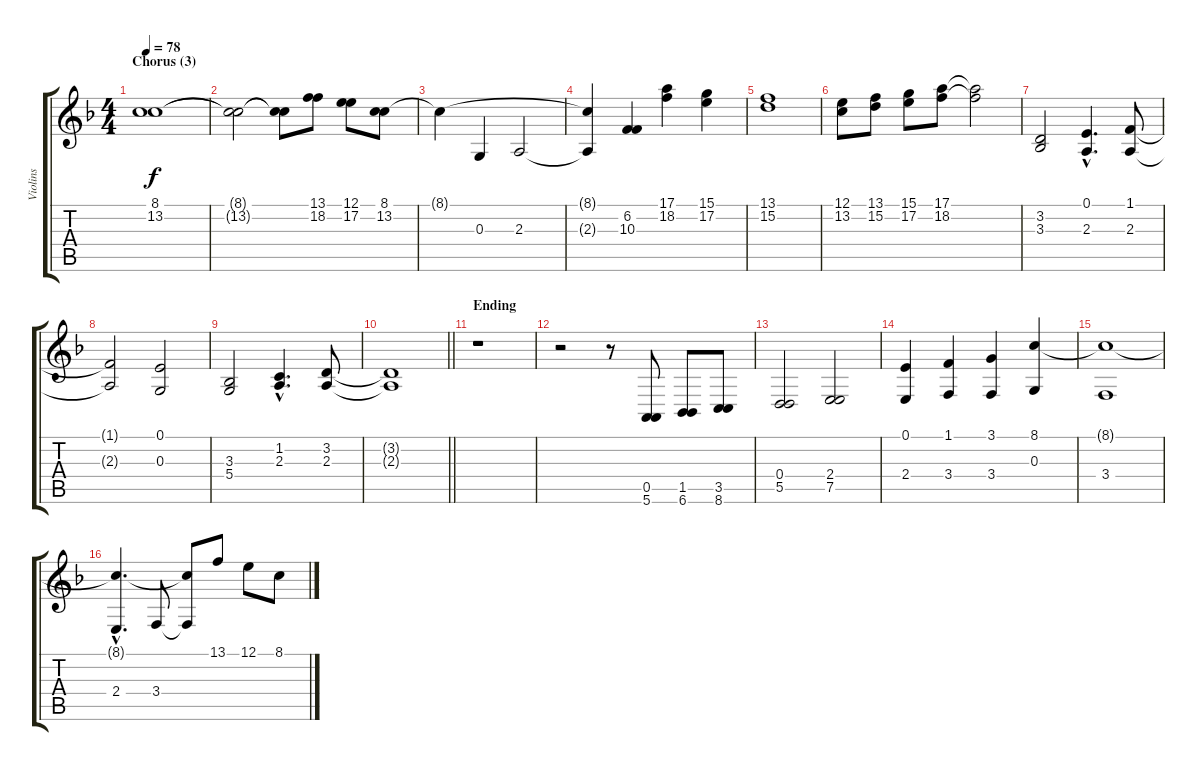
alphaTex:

\track ("Violins" "Violins") {instrument violin}
\staff {score tabs}
\tuning (E4 B3 G3 D3 A2 E2) {hide}
\ts (4 4)
\section ("" "Chorus (3)")
\tempo 78
\clef g2
\ks f
(8.1 13.2).1{dy f} |
(8.1{t} 13.2{t}).2 (8.1{t} 13.2{t}).8 (13.1 18.2).8 (12.1 17.2).8 (8.1 13.2).8 |
8.1{t}.4 0.3.4 2.3.2 |
(8.1{t} 2.3{t}).4 (6.2 10.3).4 (17.1 18.2).4 (15.1 17.2).4 |
(13.1 15.2).1 |
(12.1 13.2).8 (13.1 15.2).8 (15.1 17.2).8 (17.1 18.2).8 (17.1{t} 18.2{t}).2 |
(3.2 3.3).2 (0.1{hac} 2.3{hac}).4{d} (1.1 2.3).8 |
(1.1{t} 2.3{t}).2 (0.1 0.3).2 |
(3.3 5.4).2 (1.2{hac} 2.3{hac}).4{d} (3.2 2.3).8 |
\barLineRight lightlight
(3.2{t} 2.3{t}).1 |
\section ("" "Ending")
r.1 |
r.2 r.8 (0.5 5.6).8 (1.5 6.6).8 (3.5 8.6).8 |
(0.4 5.5).2 (2.4 7.5).2 |
(0.1 2.4).4 (1.1 3.4).4 (3.1 3.4).4 (8.1 0.3).4 |
(8.1{t} 3.4).1 |
(8.1{hac t} 2.4{hac}).4{d} 3.4.8 (8.1{t} 3.4{t}).8 13.1.8 12.1.8 8.1.8
